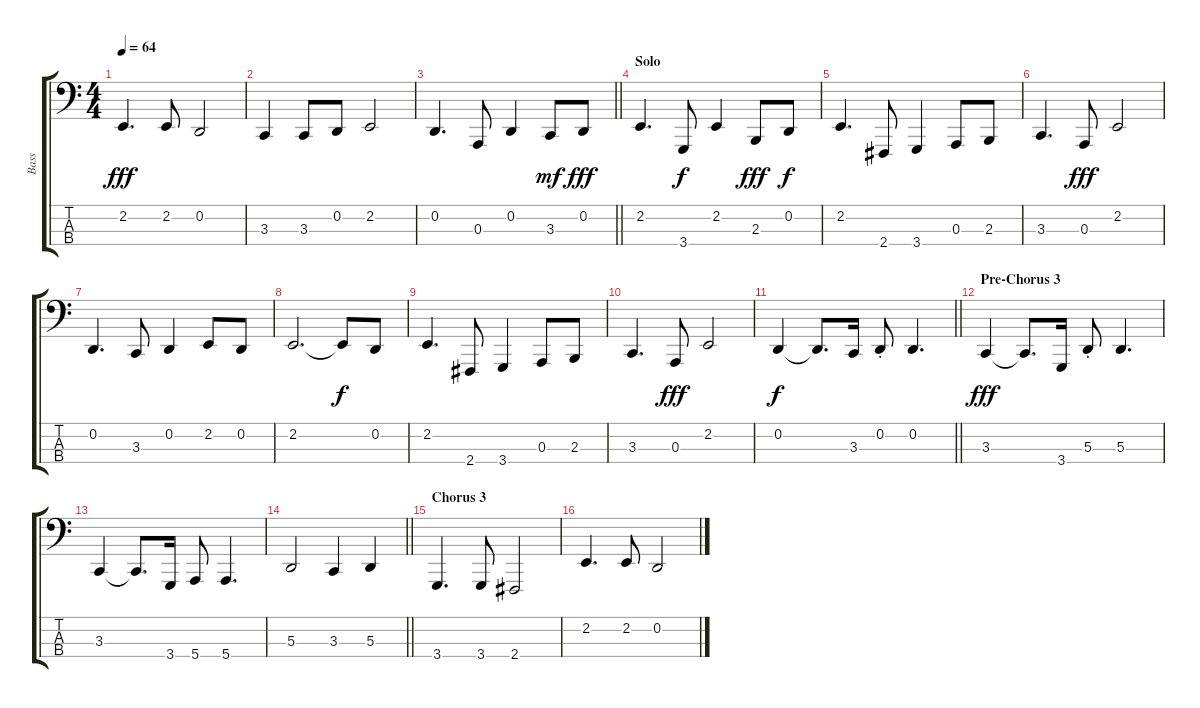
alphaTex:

\track ("Bass" "Bass") {instrument choiraahs}
\staff {score tabs}
\tuning (G2 D2 A1 E1) {hide}
\ts (4 4)
\tempo 64
\clef f4
\ks c
2.2.4{d dy fff} 2.2.8 0.2.2 |
3.3.4 3.3.8 0.2.8 2.2.2 |
\barLineRight lightlight
0.2.4{d} 0.3.8 0.2.4 3.3.8{dy mf} 0.2.8{dy fff} |
\section ("" "Solo")
2.2.4{d} 3.4.8{dy f} 2.2.4 2.3.8{dy fff} 0.2.8{dy f} |
2.2.4{d} 2.4.8 3.4.4 0.3.8 2.3.8 |
3.3.4{d} 0.3.8{dy fff} 2.2.2 |
0.2.4{d} 3.3.8 0.2.4 2.2.8 0.2.8 |
2.2.2{d} 2.2{t}.8{dy f} 0.2.8 |
2.2.4{d} 2.4.8 3.4.4 0.3.8 2.3.8 |
3.3.4{d} 0.3.8{dy fff} 2.2.2 |
\barLineRight lightlight
0.2.4{dy f} 0.2{t}.8{d} 3.3.16 0.2{st}.8 0.2.4{d} |
\section ("" "Pre-Chorus 3")
3.3.4{dy fff} 3.3{t}.8{d} 3.4.16 5.3{st}.8 5.3.4{d} |
3.3.4 3.3{t}.8{d} 3.4.16 5.4.8 5.4.4{d} |
\barLineRight lightlight
5.3.2 3.3.4 5.3.4 |
\section ("" "Chorus 3")
3.4.4{d} 3.4.8 2.4.2 |
2.2.4{d} 2.2.8 0.2.2
